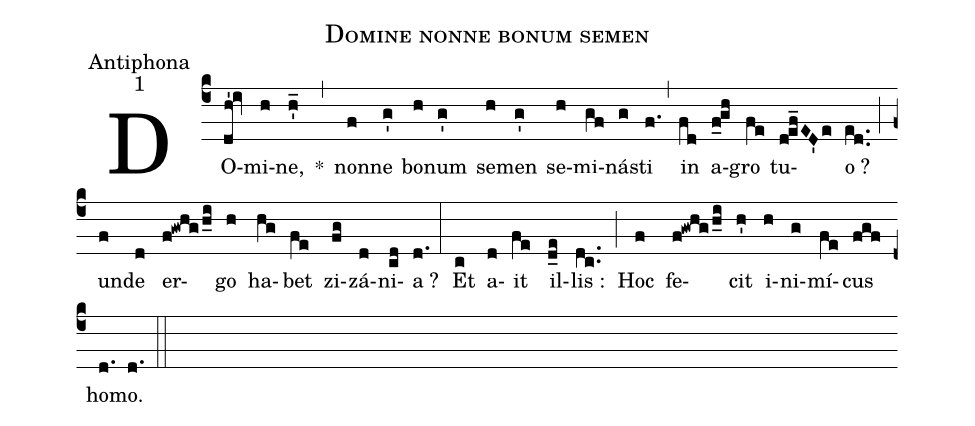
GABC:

name:Domine nonne bonum semen;
office-part:Antiphona;
mode:1;
%%
(c4) DO(dh'!iv)mi(h)ne,(h'_) *(,) non(f)ne(g') bo(h)num(g') se(h)men(g') se(h)mi(gf)ná(g)sti(f.) (,) in(fd) a(f_0!gh)gro(fe) tu(def_ED'e)o ?(ed..) (;) un(f)de(d) er(f!gwhg/h_i)go(h) ha(hg)bet(fe) zi(fg)zá(d)ni(cd)a ?(d.) (:) Et(c) a(d)it(fe) il(d_e)lis :(dc..) (;) Hoc(f) fe(f!gwhg/h_i)cit(h') i(h)ni(g)mí(fe)cus(fgf) ho(d.)mo.(d.) (::)
